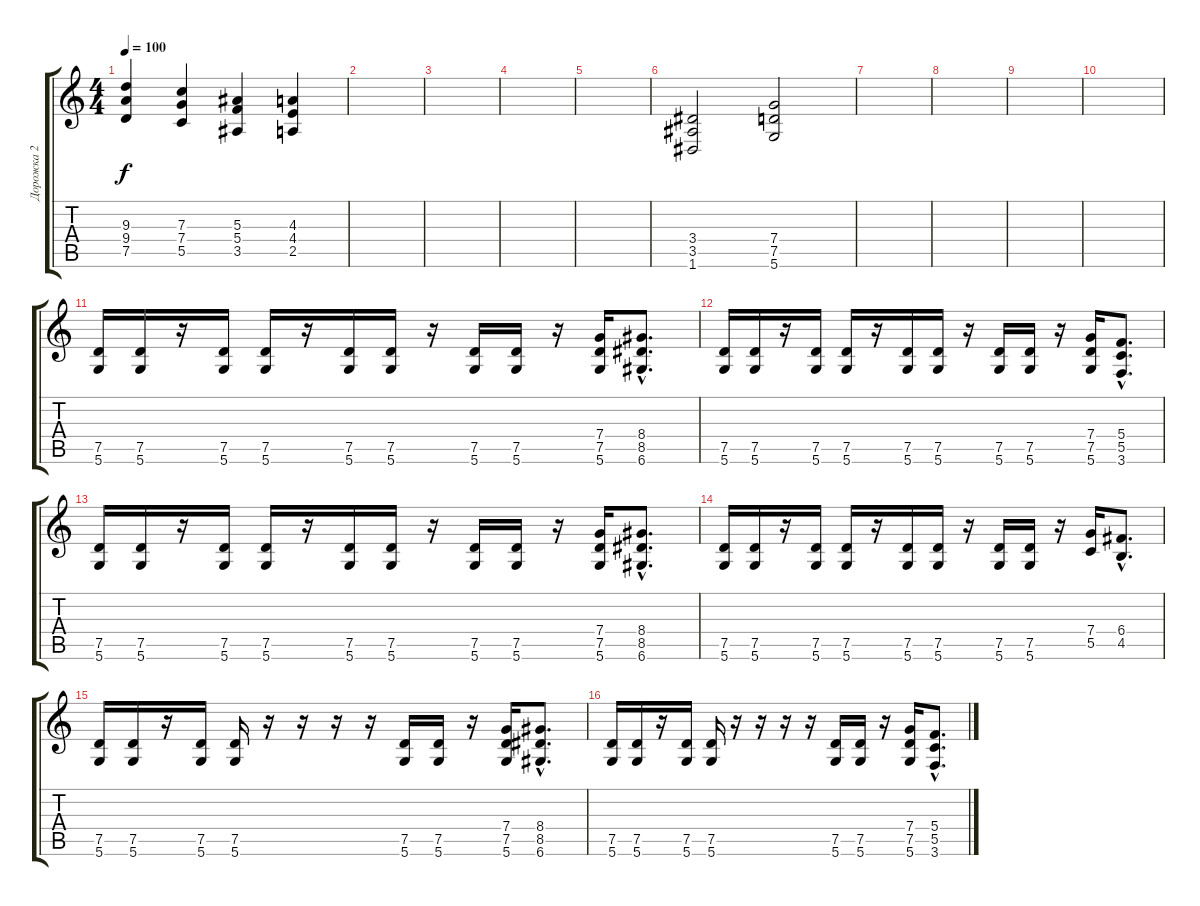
\track ("Дорожка 2" "Дорожка 2") {instrument slapbass1}
\staff {score tabs}
\tuning (D4 A3 F3 C3 G2 D2) {hide}
\ts (4 4)
\tempo 100
\clef g2
\ks c
(9.3 9.4 7.5).4{dy f} (7.3 7.4 5.5).4 (5.3 5.4 3.5).4 (4.3 4.4 2.5).4 |
|
|
|
|
(3.4 3.5 1.6).2 (7.4 7.5 5.6).2 |
|
|
|
|
(7.5 5.6).16 (7.5 5.6).16 r.16 (7.5 5.6).16 (7.5 5.6).16 r.16 (7.5 5.6).16 (7.5 5.6).16 r.16 (7.5 5.6).16 (7.5 5.6).16 r.16 (7.4 7.5 5.6).16 (8.4{hac} 8.5{hac} 6.6{hac}).8{d} |
(7.5 5.6).16 (7.5 5.6).16 r.16 (7.5 5.6).16 (7.5 5.6).16 r.16 (7.5 5.6).16 (7.5 5.6).16 r.16 (7.5 5.6).16 (7.5 5.6).16 r.16 (7.4 7.5 5.6).16 (5.4{hac} 5.5{hac} 3.6{hac}).8{d} |
(7.5 5.6).16 (7.5 5.6).16 r.16 (7.5 5.6).16 (7.5 5.6).16 r.16 (7.5 5.6).16 (7.5 5.6).16 r.16 (7.5 5.6).16 (7.5 5.6).16 r.16 (7.4 7.5 5.6).16 (8.4{hac} 8.5{hac} 6.6{hac}).8{d} |
(7.5 5.6).16 (7.5 5.6).16 r.16 (7.5 5.6).16 (7.5 5.6).16 r.16 (7.5 5.6).16 (7.5 5.6).16 r.16 (7.5 5.6).16 (7.5 5.6).16 r.16 (7.4 5.5).16 (6.4{hac} 4.5{hac}).8{d} |
(7.5 5.6).16 (7.5 5.6).16 r.16 (7.5 5.6).16 (7.5 5.6).16 r.16 r.16 r.16 r.16 (7.5 5.6).16 (7.5 5.6).16 r.16 (7.4 7.5 5.6).16 (8.4{hac} 8.5{hac} 6.6{hac}).8{d} |
(7.5 5.6).16 (7.5 5.6).16 r.16 (7.5 5.6).16 (7.5 5.6).16 r.16 r.16 r.16 r.16 (7.5 5.6).16 (7.5 5.6).16 r.16 (7.4 7.5 5.6).16 (5.4{hac} 5.5{hac} 3.6{hac}).8{d}
